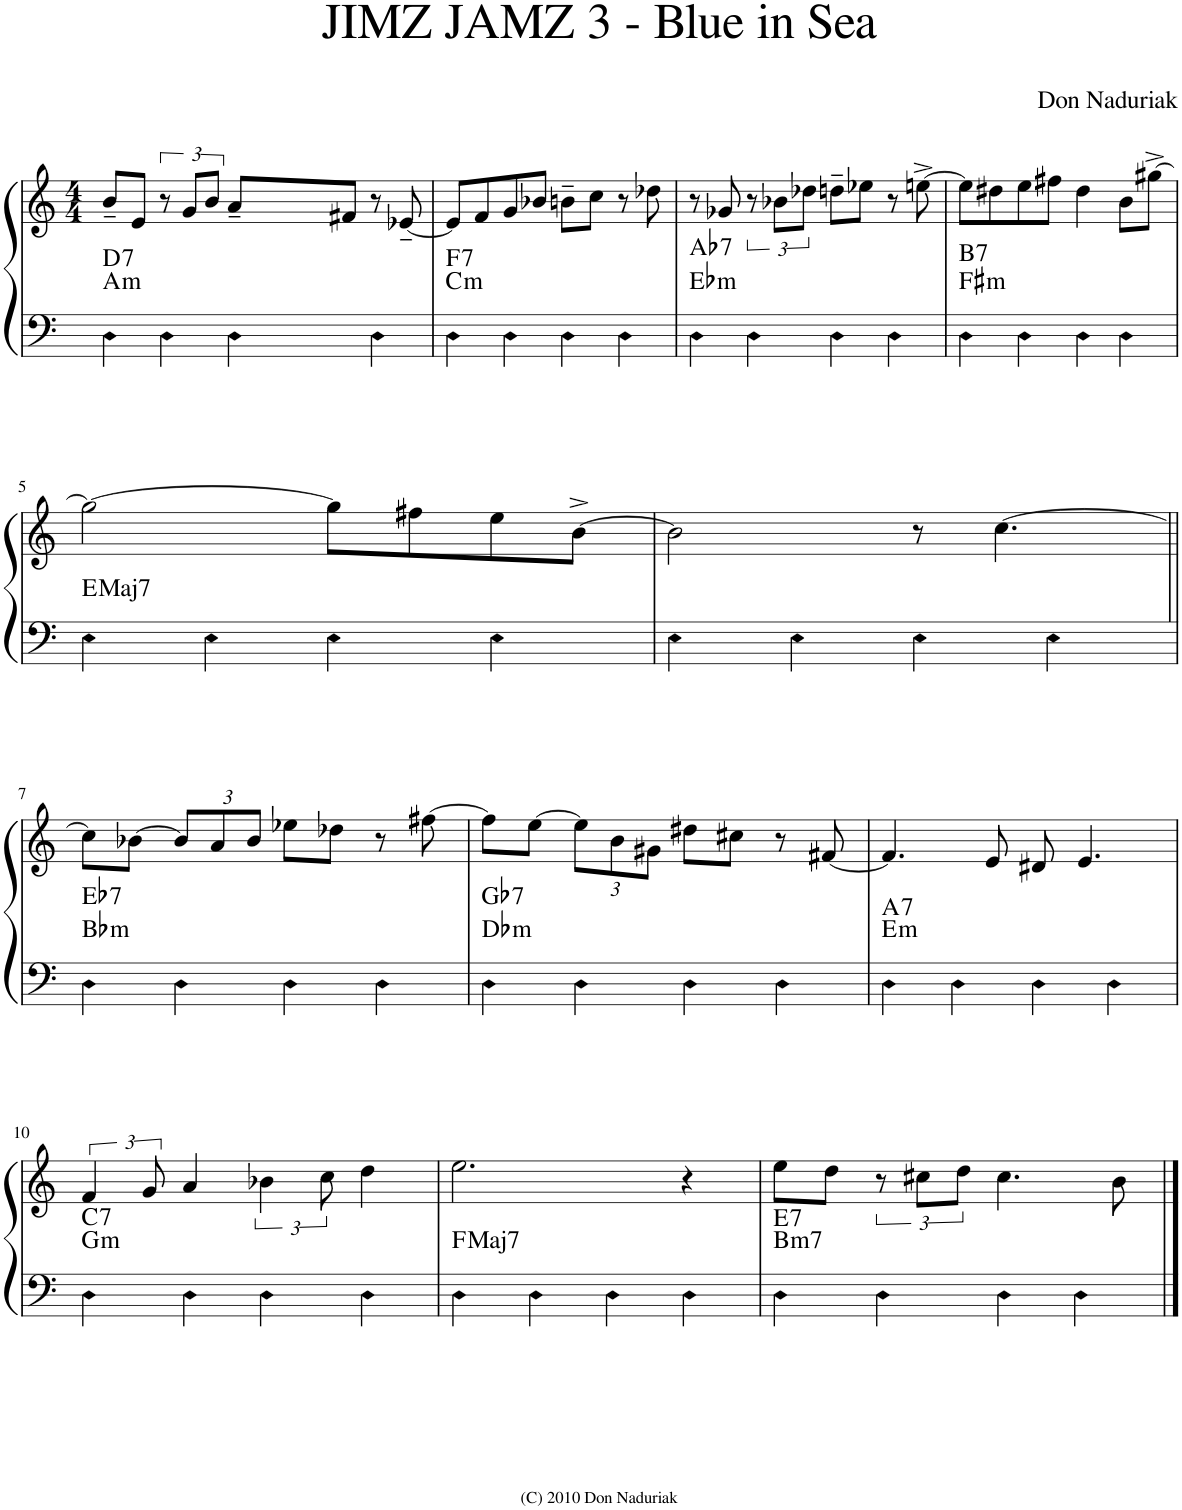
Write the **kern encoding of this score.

**kern	**kern	**harte
*part1	*part1	*part1
*staff2	*staff1	*
*I"Piano	*	*
*I'Pno	*	*
*clefF4	*clefG2	*
*k[]	*k[]	*
*	*M4/4	*
=1	=1	=1
!	!	!LO:H:n=1:kt=m
!	!	!LO:H:n=2:kt=7
4D\	8b~/L	A:min D:7
.	8e/J	.
4D\	12r	.
.	12g/L	.
.	12b/J	.
4D\	8a~/L	.
.	8f#X/J	.
4D\	8r	.
.	[8e-X~/	.
=2	=2	=2
!	!	!LO:H:n=1:kt=m
!	!	!LO:H:n=2:kt=7
4D\	8e-/L]	C:min F:7
.	8f/	.
4D\	8g/	.
.	8b-X/J	.
4D\	8bn~\L	.
.	8cc\J	.
4D\	8r	.
.	8dd-X\	.
=3	=3	=3
!	!	!LO:H:n=1:kt=m
!	!	!LO:H:n=2:kt=7
4D\	8r	Eb:min Ab:7
.	8g-X/	.
4D\	12r	.
.	12b-X\L	.
.	12dd-X\J	.
4D\	8ddn~\L	.
.	8ee-X\J	.
4D\	8r	.
.	[8een^\	.
=4	=4	=4
!	!	!LO:H:n=1:kt=m
!	!	!LO:H:n=2:kt=7
4Dn\	8ee\L]	F#:min B:7
.	8dd#X\	.
4D\	8ee\	.
.	8ff#X\J	.
4D\	4dd#\	.
4D\	8b\L	.
.	[8gg#X^\J	.
!!LO:LB:g=z
=5	=5	=5
!	!	!LO:H:kt=Maj7
4E\	2gg#\_	E:maj7
4E\	.	.
4E\	8gg#\L]	.
.	8ff#X\	.
4E\	8ee\	.
.	[8b^\J	.
=6	=6	=6
4E\	2b\]	.
4E\	.	.
4E\	8r	.
.	[4.cc\	.
4E\	.	.
!!LO:LB:g=z
=7||	=7||	=7||
!	!	!LO:H:n=1:kt=m
!	!	!LO:H:n=2:kt=7
4Dn\	8cc\L]	Bb:min Eb:7
.	[8b-X\J	.
*	*Xbrackettup	*
4D\	12b-/L]	.
.	12a/	.
.	12b-/J	.
4D\	8ee-X\L	.
.	8dd-X\J	.
4D\	8r	.
.	[8ff#X\	.
=8	=8	=8
!	!	!LO:H:n=1:kt=m
!	!	!LO:H:n=2:kt=7
4Dn\	8ff#\L]	Db:min Gb:7
.	[8ee\J	.
4D\	12ee\L]	.
.	12b\	.
.	12g#X\J	.
4D\	8dd#X\L	.
.	8cc#X\J	.
4D\	8r	.
.	[8f#X/	.
=9	=9	=9
!	!	!LO:H:n=1:kt=m
!	!	!LO:H:n=2:kt=7
4D\	4.f#/]	E:min A:7
4D\	.	.
.	8e/	.
4D\	8d#X/	.
.	4.e/	.
4D\	.	.
!!LO:LB:g=z
=10	=10	=10
*	*brackettup	*
!	!	!LO:H:n=1:kt=m
!	!	!LO:H:n=2:kt=7
4D\	6f/	G:min C:7
.	12g/	.
4D\	4a/	.
4D\	6b-X\	.
.	12cc\	.
4D\	4dd\	.
=11	=11	=11
!	!	!LO:H:kt=Maj7
4D\	2.ee\	F:maj7
4D\	.	.
4D\	.	.
4D\	4r	.
=12	=12	=12
!	!	!LO:H:n=1:kt=m7
!	!	!LO:H:n=2:kt=7
4D\	8ee\L	B:min7 E:7
.	8dd\J	.
4D\	12r	.
.	12cc#X\L	.
.	12dd\J	.
4D\	4.cc#\	.
4D\	.	.
.	8b\	.
==	==	==
*-	*-	*-
